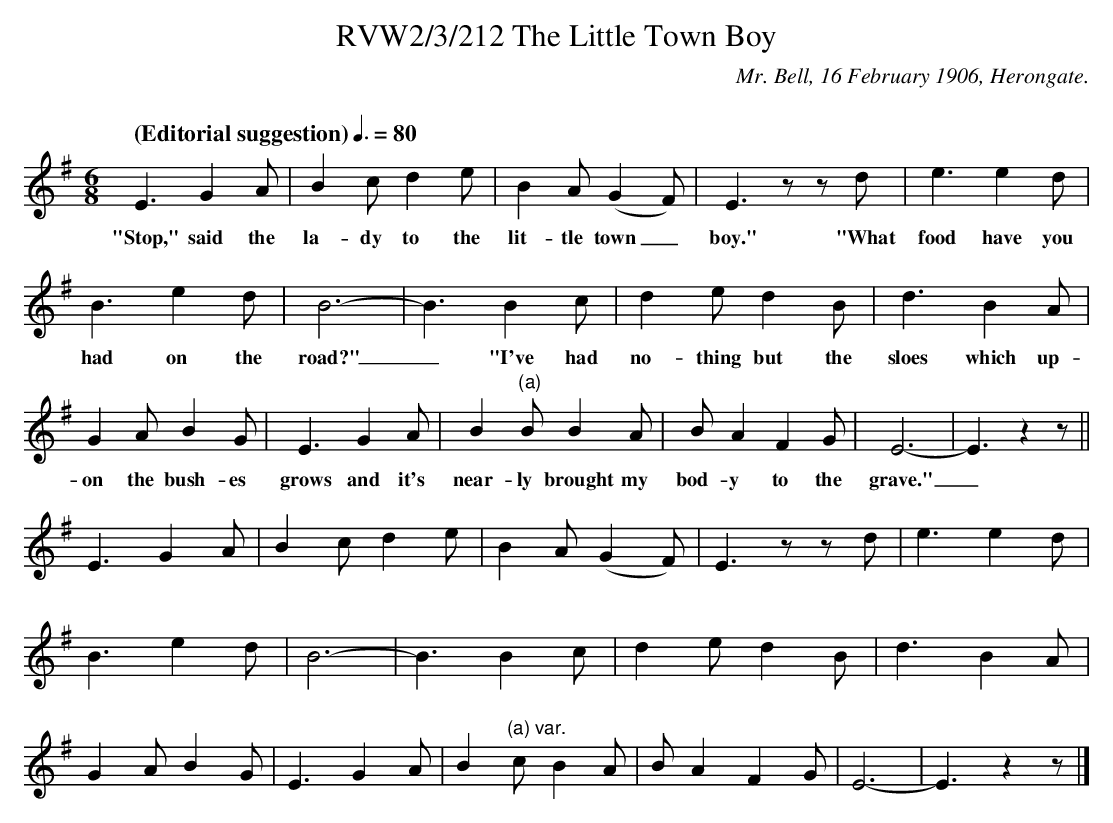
X:1
T:RVW2/3/212 The Little Town Boy
C:Mr. Bell, 16 February 1906, Herongate.
C:
L:1/8
Q: "(Editorial suggestion)" 3/8=80
M:6/8
K:G
E3 G2 A | B2 c d2 e | B2 A  (G2 F) | E3 z z d | e3 e2 d|$
w: "Stop," said the| la-dy to the|lit-tle town_ boy." "What| food have you|$
B3e2 d | B6-| B3 B2 c | d2 e d2 B | d3 B2 A|$
w: had on the road?"_ "I've had| no-thing but the| sloes which up-|$
G2 A B2 G | E3 G2 A | B2 "(a)" B B2 A | B A2 F2 G | E6-| E3 z2 z ||$
w: on the bush-es| grows and it's| near-ly brought my| bod-y to the grave."_|$
E3 G2 A | B2 c d2 e | B2 A  (G2 F) | E3 z z d | e3 e2 d|$
w:
B3e2 d | B6- | B3 B2 c | d2 e d2 B | d3 B2 A|$
w:
G2 A B2 G | E3 G2 A | B2 "(a) var." c B2 A | B A2 F2 G | E6- | E3 z2 z |]$
w:
